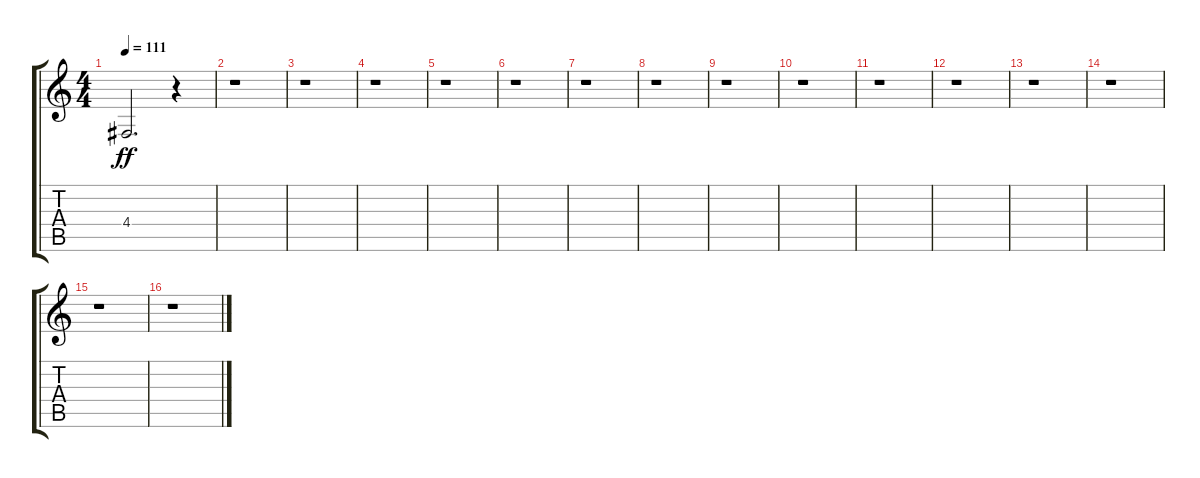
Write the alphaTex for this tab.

\track "" {instrument synthstrings1}
\staff {score tabs}
\tuning (E4 B3 G3 D3 A2 E2) {hide}
\ts (4 4)
\tempo 111
\clef g2
\ks c
4.4.2{d dy ff} r.4 |
r.1 |
r.1 |
r.1 |
r.1 |
r.1 |
r.1 |
r.1 |
r.1 |
r.1 |
r.1 |
r.1 |
r.1 |
r.1 |
r.1 |
r.1
